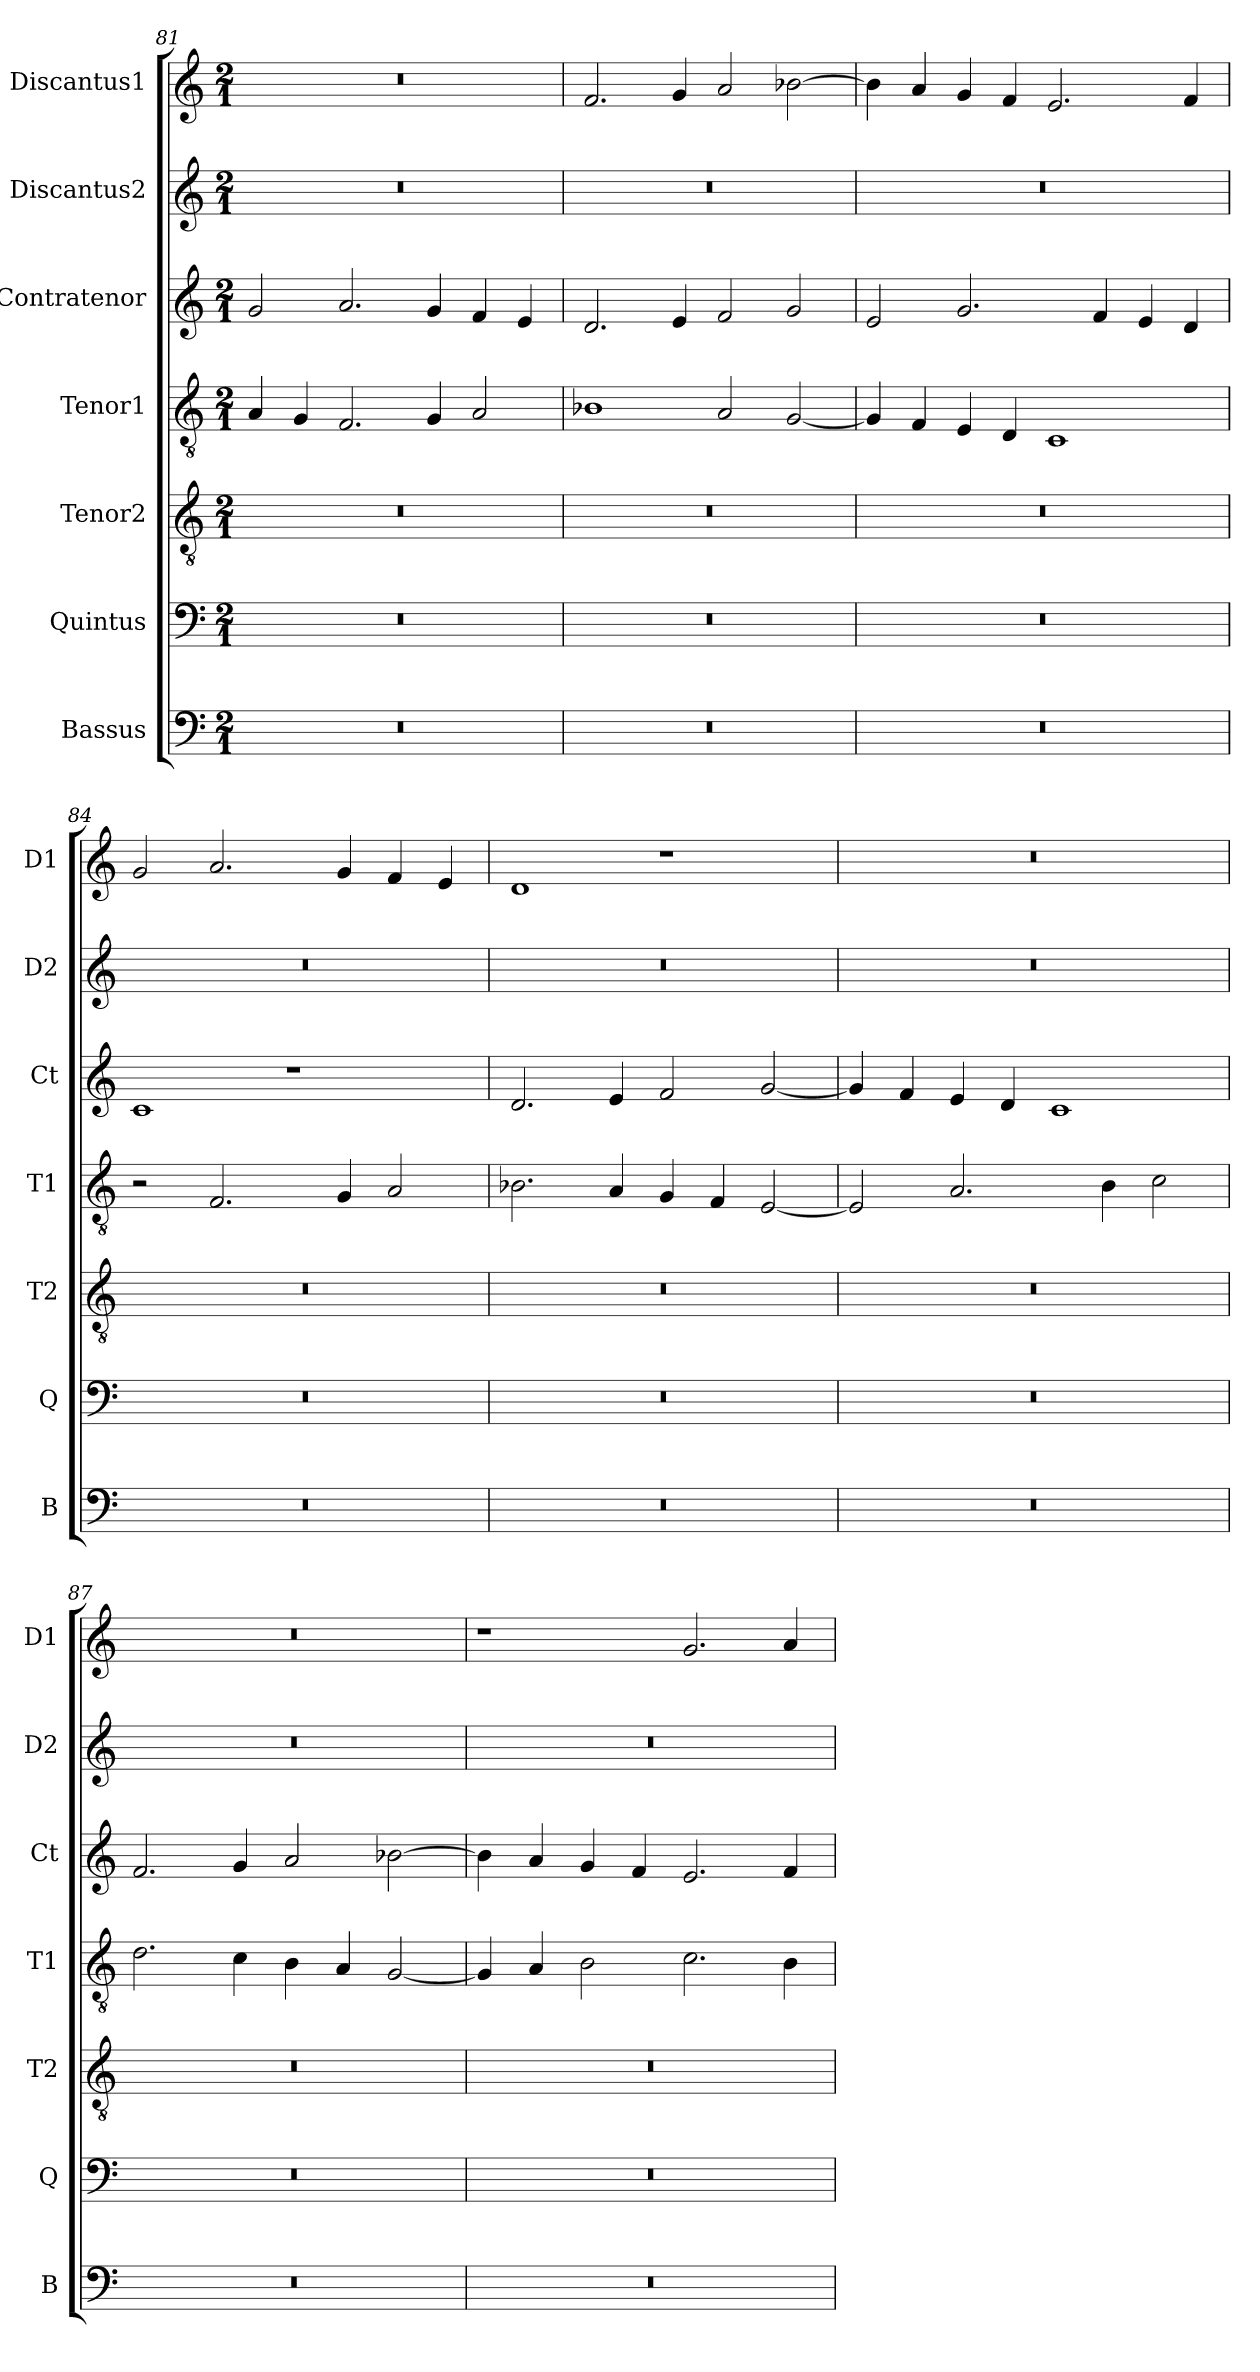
**kern	**kern	**kern	**kern	**kern	**kern	**kern
*part7	*part6	*part5	*part4	*part3	*part2	*part1
*staff7	*staff6	*staff5	*staff4	*staff3	*staff2	*staff1
*I"Bassus	*I"Quintus	*I"Tenor2	*I"Tenor1	*I"Contratenor	*I"Discantus2	*I"Discantus1
*I'B	*I'Q	*I'T2	*I'T1	*I'Ct	*I'D2	*I'D1
*clefF4	*clefF4	*clefGv2	*clefGv2	*clefG2	*clefG2	*clefG2
*k[]	*k[]	*k[]	*k[]	*k[]	*k[]	*k[]
*M2/1	*M2/1	*M2/1	*M2/1	*M2/1	*M2/1	*M2/1
=81	=81	=81	=81	=81	=81	=81
0r	0r	0r	4A/	2g/	0r	0r
.	.	.	4G/	.	.	.
.	.	.	2.F/	2.a/	.	.
.	.	.	4G/	4g/	.	.
.	.	.	2A/	4f/	.	.
.	.	.	.	4e/	.	.
=82	=82	=82	=82	=82	=82	=82
0r	0r	0r	1B-X	2.d/	0r	2.f/
.	.	.	.	4e/	.	4g/
.	.	.	2A/	2f/	.	2a/
.	.	.	[2G/	2g/	.	[2b-X\
=83	=83	=83	=83	=83	=83	=83
0r	0r	0r	4G/]	2e/	0r	4b-\]
.	.	.	4F/	.	.	4a/
.	.	.	4E/	2.g/	.	4g/
.	.	.	4D/	.	.	4f/
.	.	.	1C	.	.	2.e/
.	.	.	.	4f/	.	.
.	.	.	.	4e/	.	.
.	.	.	.	4d/	.	4f/
=84	=84	=84	=84	=84	=84	=84
0r	0r	0r	2r	1c	0r	2g/
.	.	.	2.F/	.	.	2.a/
.	.	.	.	1r	.	.
.	.	.	4G/	.	.	4g/
.	.	.	2A/	.	.	4f/
.	.	.	.	.	.	4e/
=85	=85	=85	=85	=85	=85	=85
0r	0r	0r	2.B-X\	2.d/	0r	1d
.	.	.	4A/	4e/	.	.
.	.	.	4G/	2f/	.	1r
.	.	.	4F/	.	.	.
.	.	.	[2E/	[2g/	.	.
=86	=86	=86	=86	=86	=86	=86
0r	0r	0r	2E/]	4g/]	0r	0r
.	.	.	.	4f/	.	.
.	.	.	2.A/	4e/	.	.
.	.	.	.	4d/	.	.
.	.	.	.	1c	.	.
.	.	.	4B\	.	.	.
.	.	.	2c\	.	.	.
=87	=87	=87	=87	=87	=87	=87
0r	0r	0r	2.d\	2.f/	0r	0r
.	.	.	4c\	4g/	.	.
.	.	.	4B\	2a/	.	.
.	.	.	4A/	.	.	.
.	.	.	[2G/	[2b-X\	.	.
=88	=88	=88	=88	=88	=88	=88
0r	0r	0r	4G/]	4b-\]	0r	1r
.	.	.	4A/	4a/	.	.
.	.	.	2B\	4g/	.	.
.	.	.	.	4f/	.	.
.	.	.	2.c\	2.e/	.	2.g/
.	.	.	4B\	4f/	.	4a/
=	=	=	=	=	=	=
*-	*-	*-	*-	*-	*-	*-
